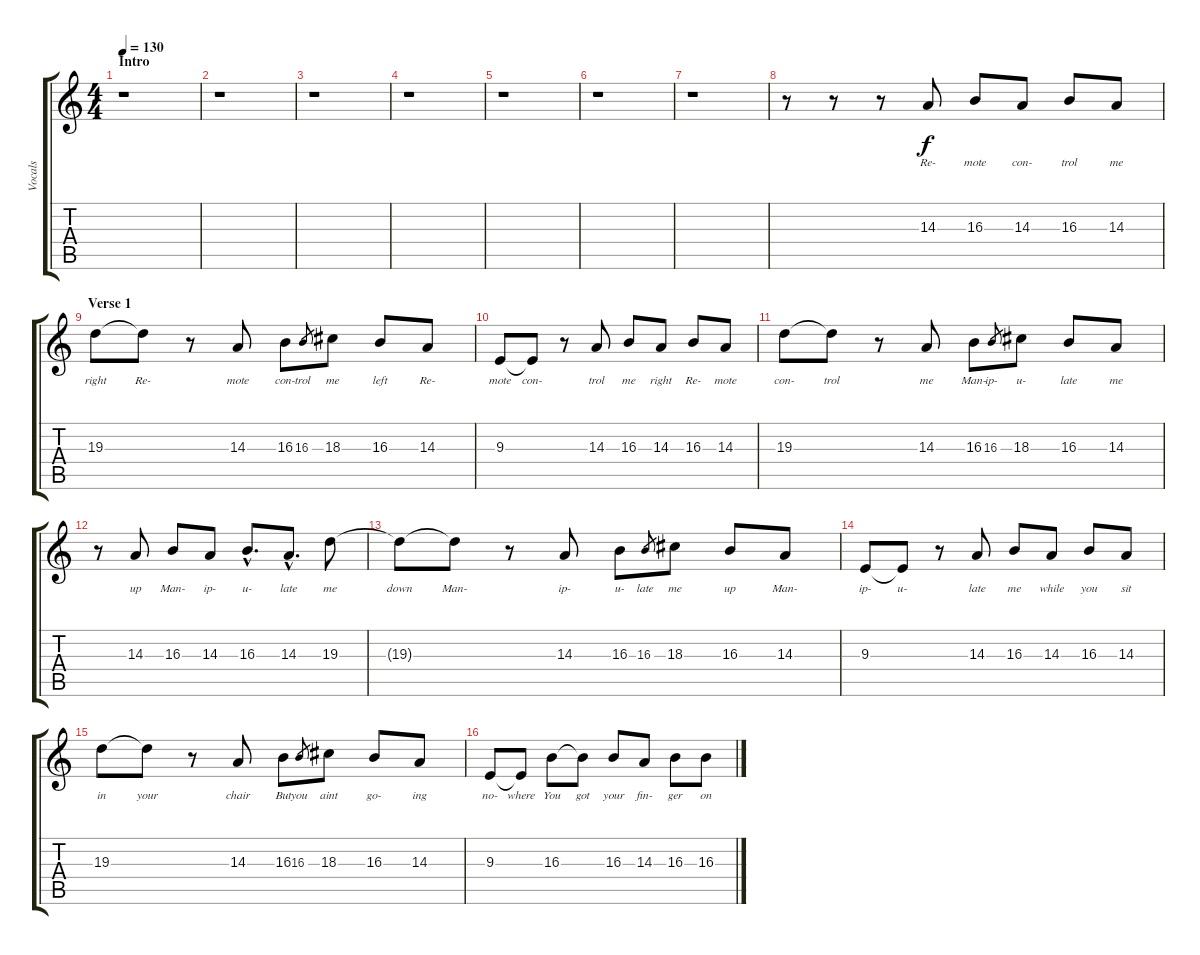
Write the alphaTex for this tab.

\track ("Vocals" "Vocals") {instrument lead1square}
\staff {score tabs}
\tuning (E4 B3 G3 D3 A2 E2) {hide}
\ts (4 4)
\section ("" "Intro")
\tempo 130
\clef g2
\ks c
r.1{dy f instrument lead1square} |
r.1 |
r.1 |
r.1 |
r.1 |
r.1 |
r.1 |
r.8 r.8 r.8 14.3.8{lyrics (0 "Re-") lyrics (1 "") lyrics (2 "") lyrics (3 "") lyrics (4 "")} 16.3.8{lyrics (0 "mote") lyrics (1 "") lyrics (2 "") lyrics (3 "") lyrics (4 "")} 14.3.8{lyrics (0 "con-") lyrics (1 "") lyrics (2 "") lyrics (3 "") lyrics (4 "")} 16.3.8{lyrics (0 "trol") lyrics (1 "") lyrics (2 "") lyrics (3 "") lyrics (4 "")} 14.3.8{lyrics (0 "me") lyrics (1 "") lyrics (2 "") lyrics (3 "") lyrics (4 "")} |
\section ("" "Verse 1")
19.3.8{lyrics (0 "right") lyrics (1 "") lyrics (2 "") lyrics (3 "") lyrics (4 "")} 19.3{t}.8{lyrics (0 "Re-") lyrics (1 "") lyrics (2 "") lyrics (3 "") lyrics (4 "")} r.8 14.3.8{lyrics (0 "mote") lyrics (1 "") lyrics (2 "") lyrics (3 "") lyrics (4 "")} 16.3.8{lyrics (0 "con-") lyrics (1 "") lyrics (2 "") lyrics (3 "") lyrics (4 "")} 16.3.8{lyrics (0 "trol") lyrics (1 "") lyrics (2 "") lyrics (3 "") lyrics (4 "") gr} 18.3.8{lyrics (0 "me") lyrics (1 "") lyrics (2 "") lyrics (3 "") lyrics (4 "")} 16.3.8{lyrics (0 "left") lyrics (1 "") lyrics (2 "") lyrics (3 "") lyrics (4 "")} 14.3.8{lyrics (0 "Re-") lyrics (1 "") lyrics (2 "") lyrics (3 "") lyrics (4 "")} |
9.3.8{lyrics (0 "mote") lyrics (1 "") lyrics (2 "") lyrics (3 "") lyrics (4 "")} 9.3{t}.8{lyrics (0 "con-") lyrics (1 "") lyrics (2 "") lyrics (3 "") lyrics (4 "")} r.8 14.3.8{lyrics (0 "trol") lyrics (1 "") lyrics (2 "") lyrics (3 "") lyrics (4 "")} 16.3.8{lyrics (0 "me") lyrics (1 "") lyrics (2 "") lyrics (3 "") lyrics (4 "")} 14.3.8{lyrics (0 "right") lyrics (1 "") lyrics (2 "") lyrics (3 "") lyrics (4 "")} 16.3.8{lyrics (0 "Re-") lyrics (1 "") lyrics (2 "") lyrics (3 "") lyrics (4 "")} 14.3.8{lyrics (0 "mote") lyrics (1 "") lyrics (2 "") lyrics (3 "") lyrics (4 "")} |
19.3.8{lyrics (0 "con-") lyrics (1 "") lyrics (2 "") lyrics (3 "") lyrics (4 "")} 19.3{t}.8{lyrics (0 "trol") lyrics (1 "") lyrics (2 "") lyrics (3 "") lyrics (4 "")} r.8 14.3.8{lyrics (0 "me") lyrics (1 "") lyrics (2 "") lyrics (3 "") lyrics (4 "")} 16.3.8{lyrics (0 "Man-") lyrics (1 "") lyrics (2 "") lyrics (3 "") lyrics (4 "")} 16.3.8{lyrics (0 "ip-") lyrics (1 "") lyrics (2 "") lyrics (3 "") lyrics (4 "") gr} 18.3.8{lyrics (0 "u-") lyrics (1 "") lyrics (2 "") lyrics (3 "") lyrics (4 "")} 16.3.8{lyrics (0 "late") lyrics (1 "") lyrics (2 "") lyrics (3 "") lyrics (4 "")} 14.3.8{lyrics (0 "me") lyrics (1 "") lyrics (2 "") lyrics (3 "") lyrics (4 "")} |
r.8 14.3.8{lyrics (0 "up") lyrics (1 "") lyrics (2 "") lyrics (3 "") lyrics (4 "")} 16.3.8{lyrics (0 "Man-") lyrics (1 "") lyrics (2 "") lyrics (3 "") lyrics (4 "")} 14.3.8{lyrics (0 "ip-") lyrics (1 "") lyrics (2 "") lyrics (3 "") lyrics (4 "")} 16.3{hac}.8{d lyrics (0 "u-") lyrics (1 "") lyrics (2 "") lyrics (3 "") lyrics (4 "")} 14.3{hac}.8{d lyrics (0 "late") lyrics (1 "") lyrics (2 "") lyrics (3 "") lyrics (4 "")} 19.3.8{lyrics (0 "me") lyrics (1 "") lyrics (2 "") lyrics (3 "") lyrics (4 "")} |
19.3{t}.8{lyrics (0 "down") lyrics (1 "") lyrics (2 "") lyrics (3 "") lyrics (4 "")} 19.3{t}.8{lyrics (0 "Man-") lyrics (1 "") lyrics (2 "") lyrics (3 "") lyrics (4 "")} r.8 14.3.8{lyrics (0 "ip-") lyrics (1 "") lyrics (2 "") lyrics (3 "") lyrics (4 "")} 16.3.8{lyrics (0 "u-") lyrics (1 "") lyrics (2 "") lyrics (3 "") lyrics (4 "")} 16.3.8{lyrics (0 "late") lyrics (1 "") lyrics (2 "") lyrics (3 "") lyrics (4 "") gr} 18.3.8{lyrics (0 "me") lyrics (1 "") lyrics (2 "") lyrics (3 "") lyrics (4 "")} 16.3.8{lyrics (0 "up") lyrics (1 "") lyrics (2 "") lyrics (3 "") lyrics (4 "")} 14.3.8{lyrics (0 "Man-") lyrics (1 "") lyrics (2 "") lyrics (3 "") lyrics (4 "")} |
9.3.8{lyrics (0 "ip-") lyrics (1 "") lyrics (2 "") lyrics (3 "") lyrics (4 "")} 9.3{t}.8{lyrics (0 "u-") lyrics (1 "") lyrics (2 "") lyrics (3 "") lyrics (4 "")} r.8 14.3.8{lyrics (0 "late") lyrics (1 "") lyrics (2 "") lyrics (3 "") lyrics (4 "")} 16.3.8{lyrics (0 "me") lyrics (1 "") lyrics (2 "") lyrics (3 "") lyrics (4 "")} 14.3.8{lyrics (0 "while") lyrics (1 "") lyrics (2 "") lyrics (3 "") lyrics (4 "")} 16.3.8{lyrics (0 "you") lyrics (1 "") lyrics (2 "") lyrics (3 "") lyrics (4 "")} 14.3.8{lyrics (0 "sit") lyrics (1 "") lyrics (2 "") lyrics (3 "") lyrics (4 "")} |
19.3.8{lyrics (0 "in") lyrics (1 "") lyrics (2 "") lyrics (3 "") lyrics (4 "")} 19.3{t}.8{lyrics (0 "your") lyrics (1 "") lyrics (2 "") lyrics (3 "") lyrics (4 "")} r.8 14.3.8{lyrics (0 "chair") lyrics (1 "") lyrics (2 "") lyrics (3 "") lyrics (4 "")} 16.3.8{lyrics (0 "But") lyrics (1 "") lyrics (2 "") lyrics (3 "") lyrics (4 "")} 16.3.8{lyrics (0 "you") lyrics (1 "") lyrics (2 "") lyrics (3 "") lyrics (4 "") gr} 18.3.8{lyrics (0 "aint") lyrics (1 "") lyrics (2 "") lyrics (3 "") lyrics (4 "")} 16.3.8{lyrics (0 "go-") lyrics (1 "") lyrics (2 "") lyrics (3 "") lyrics (4 "")} 14.3.8{lyrics (0 "ing") lyrics (1 "") lyrics (2 "") lyrics (3 "") lyrics (4 "")} |
9.3.8{lyrics (0 "no-") lyrics (1 "") lyrics (2 "") lyrics (3 "") lyrics (4 "")} 9.3{t}.8{lyrics (0 "where") lyrics (1 "") lyrics (2 "") lyrics (3 "") lyrics (4 "")} 16.3.8{lyrics (0 "You") lyrics (1 "") lyrics (2 "") lyrics (3 "") lyrics (4 "")} 16.3{t}.8{lyrics (0 "got") lyrics (1 "") lyrics (2 "") lyrics (3 "") lyrics (4 "")} 16.3.8{lyrics (0 "your") lyrics (1 "") lyrics (2 "") lyrics (3 "") lyrics (4 "")} 14.3.8{lyrics (0 "fin-") lyrics (1 "") lyrics (2 "") lyrics (3 "") lyrics (4 "")} 16.3.8{lyrics (0 "ger") lyrics (1 "") lyrics (2 "") lyrics (3 "") lyrics (4 "")} 16.3.8{lyrics (0 "on") lyrics (1 "") lyrics (2 "") lyrics (3 "") lyrics (4 "")}
